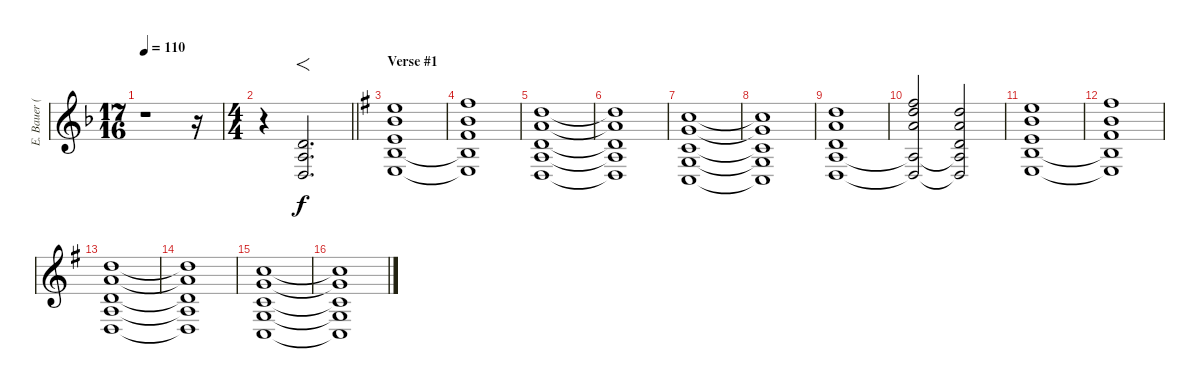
\track ("E. Bauer (Keyboard)" "E. Bauer (") {instrument stringensemble1}
\staff {score}
\tuning (E4 B3 G3 D3 A2 E2) {hide}
\ts (17 16)
\tempo 110
\clef g2
\ks dminor
r.1{dy f} r.16 |
\ts (4 4)
\barLineRight lightlight
r.4 (7.3 7.4 5.5).2{f d} |
\section ("" "Verse #1")
\ks eminor
(12.1 12.2 9.3 9.4 7.5).1{instrument stringensemble1} |
(14.1 12.2 11.3 9.4{t} 7.5{t}).1 |
(10.1 10.2 7.3 7.4 5.5).1 |
(10.1{t} 10.2{t} 7.3{t} 7.4{t} 5.5{t}).1 |
(8.1 8.2 5.3 5.4 3.5).1 |
(8.1{t} 8.2{t} 5.3{t} 5.4{t} 3.5{t}).1 |
(10.1 10.2 7.3 7.4 5.5).1 |
(14.1 15.2 14.3 7.4{t} 5.5{t}).2 (10.1 10.2 7.3 7.4{t} 5.5{t}).2 |
(12.1 12.2 9.3 9.4 7.5).1 |
(14.1 12.2 11.3 9.4{t} 7.5{t}).1 |
(10.1 10.2 7.3 7.4 5.5).1 |
(10.1{t} 10.2{t} 7.3{t} 7.4{t} 5.5{t}).1 |
(8.1 8.2 5.3 5.4 3.5).1 |
(8.1{t} 8.2{t} 5.3{t} 5.4{t} 3.5{t}).1
